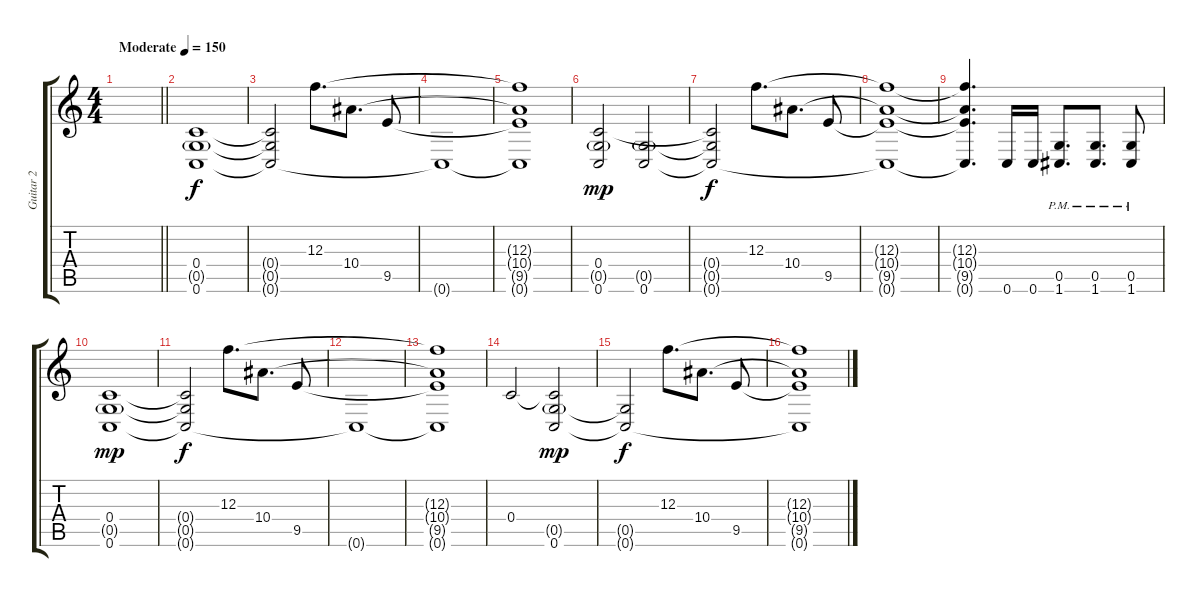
\track ("Guitar 2" "Guitar 2") {instrument distortionguitar}
\staff {score tabs}
\tuning (D4 A3 F3 C3 G2 C2) {hide}
\ts (4 4)
\tempo (150 "Moderate")
\clef g2
\barLineRight lightlight
\ks c
|
(0.4 0.5{g} 0.6).1 |
(0.4{t} 0.5{t} 0.6{t}).2{dy f} 12.3.8{d} 10.4.8{d} 9.5.8 |
0.6{t}.1 |
(12.3{t} 10.4{t} 9.5{t} 0.6{t}).1 |
(0.4 0.5{g} 0.6).2{dy mp} (0.5{g} 0.6).2 |
(0.4{t} 0.5{t} 0.6{t}).2{dy f} 12.3.8{d} 10.4.8{d} 9.5.8 |
(12.3{t} 10.4{t} 9.5{t} 0.6{t}).1 |
(12.3{t} 10.4{t} 9.5{t} 0.6{t}).4{d} 0.6.16 0.6.16 (0.5{pm} 1.6{pm}).8{d} (0.5{pm} 1.6{pm}).8{d} (0.5{pm} 1.6{pm}).8 |
(0.4 0.5{g} 0.6).1{dy mp} |
(0.4{t} 0.5{t} 0.6{t}).2{dy f} 12.3.8{d} 10.4.8{d} 9.5.8 |
0.6{t}.1 |
(12.3{t} 10.4{t} 9.5{t} 0.6{t}).1 |
0.4.2 (0.4{t} 0.5{g} 0.6).2{dy mp} |
(0.5{t} 0.6{t}).2{dy f} 12.3.8{d} 10.4.8{d} 9.5.8 |
(12.3{t} 10.4{t} 9.5{t} 0.6{t}).1
